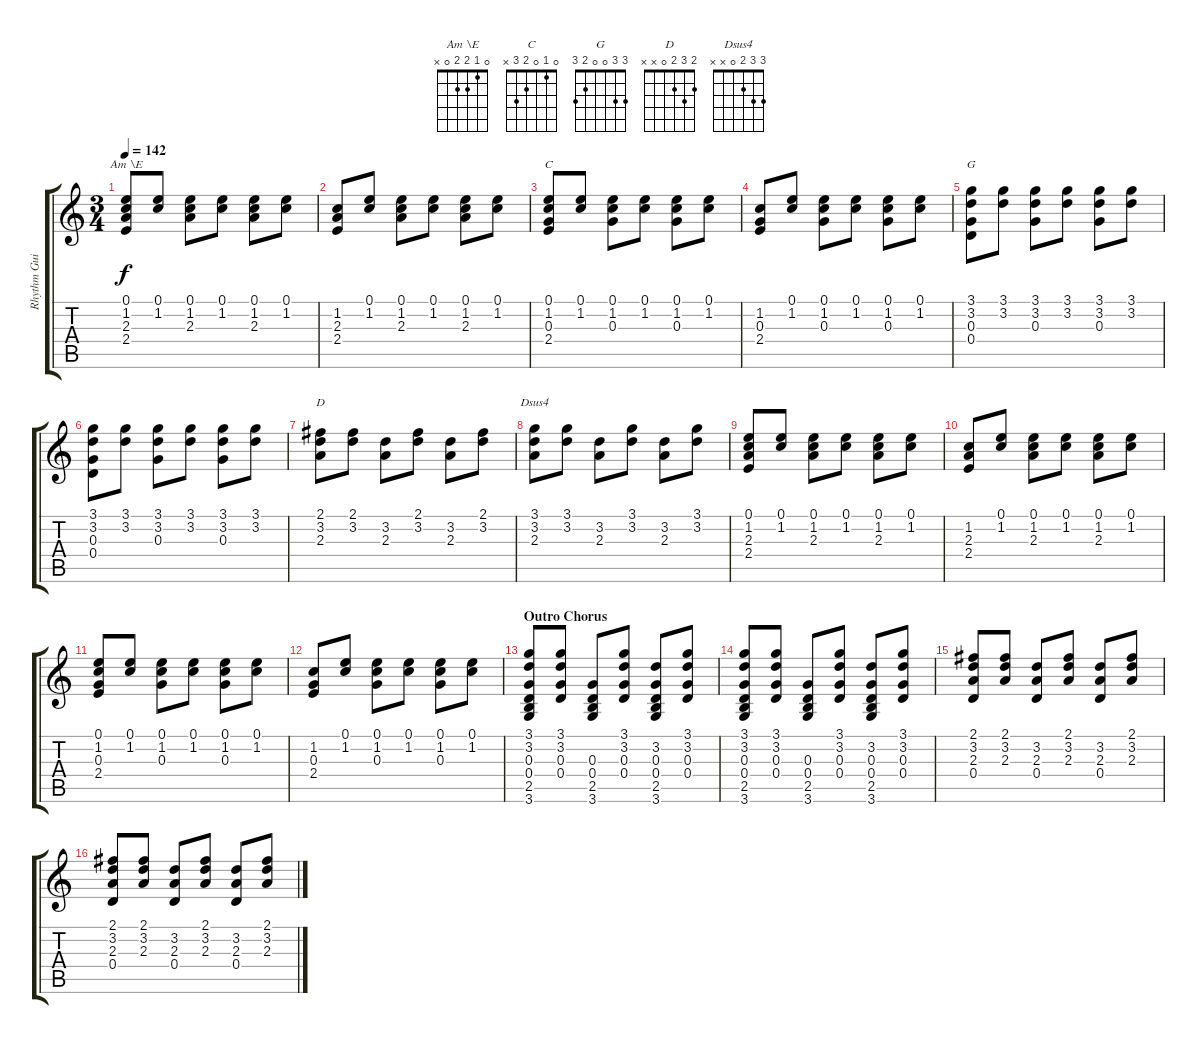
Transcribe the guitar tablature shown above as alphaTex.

\track ("Rhythm Guitar (no capo)" "Rhythm Gui") {instrument acousticguitarsteel}
\staff {score tabs}
\tuning (E4 B3 G3 D3 A2 E2) {hide}
\chord ("Am \\E" 0 1 2 2 0 x)
\chord ("C" 0 1 0 2 3 x)
\chord ("G" 3 3 0 0 2 3)
\chord ("D" 2 3 2 0 x x)
\chord ("Dsus4" 3 3 2 0 x x)
\ts (3 4)
\tempo 142
\clef g2
\ks c
(0.1 1.2 2.3 2.4).8{ch "Am \\E" dy f} (0.1 1.2).8 (0.1 1.2 2.3).8 (0.1 1.2).8 (0.1 1.2 2.3).8 (0.1 1.2).8 |
(1.2 2.3 2.4).8 (0.1 1.2).8 (0.1 1.2 2.3).8 (0.1 1.2).8 (0.1 1.2 2.3).8 (0.1 1.2).8 |
(0.1 1.2 0.3 2.4).8{ch "C"} (0.1 1.2).8 (0.1 1.2 0.3).8 (0.1 1.2).8 (0.1 1.2 0.3).8 (0.1 1.2).8 |
(1.2 0.3 2.4).8 (0.1 1.2).8 (0.1 1.2 0.3).8 (0.1 1.2).8 (0.1 1.2 0.3).8 (0.1 1.2).8 |
(3.1 3.2 0.3 0.4).8{ch "G"} (3.1 3.2).8 (3.1 3.2 0.3).8 (3.1 3.2).8 (3.1 3.2 0.3).8 (3.1 3.2).8 |
(3.1 3.2 0.3 0.4).8 (3.1 3.2).8 (3.1 3.2 0.3).8 (3.1 3.2).8 (3.1 3.2 0.3).8 (3.1 3.2).8 |
(2.1 3.2 2.3).8{ch "D"} (2.1 3.2).8 (3.2 2.3).8 (2.1 3.2).8 (3.2 2.3).8 (2.1 3.2).8 |
(3.1 3.2 2.3).8{ch "Dsus4"} (3.1 3.2).8 (3.2 2.3).8 (3.1 3.2).8 (3.2 2.3).8 (3.1 3.2).8 |
(0.1 1.2 2.3 2.4).8 (0.1 1.2).8 (0.1 1.2 2.3).8 (0.1 1.2).8 (0.1 1.2 2.3).8 (0.1 1.2).8 |
(1.2 2.3 2.4).8 (0.1 1.2).8 (0.1 1.2 2.3).8 (0.1 1.2).8 (0.1 1.2 2.3).8 (0.1 1.2).8 |
(0.1 1.2 0.3 2.4).8 (0.1 1.2).8 (0.1 1.2 0.3).8 (0.1 1.2).8 (0.1 1.2 0.3).8 (0.1 1.2).8 |
(1.2 0.3 2.4).8 (0.1 1.2).8 (0.1 1.2 0.3).8 (0.1 1.2).8 (0.1 1.2 0.3).8 (0.1 1.2).8 |
\section ("" "Outro Chorus")
(3.1 3.2 0.3 0.4 2.5 3.6).8 (3.1 3.2 0.3 0.4).8 (0.3 0.4 2.5 3.6).8 (3.1 3.2 0.3 0.4).8 (3.2 0.3 0.4 2.5 3.6).8 (3.1 3.2 0.3 0.4).8 |
(3.1 3.2 0.3 0.4 2.5 3.6).8 (3.1 3.2 0.3 0.4).8 (0.3 0.4 2.5 3.6).8 (3.1 3.2 0.3 0.4).8 (3.2 0.3 0.4 2.5 3.6).8 (3.1 3.2 0.3 0.4).8 |
(2.1 3.2 2.3 0.4).8 (2.1 3.2 2.3).8 (3.2 2.3 0.4).8 (2.1 3.2 2.3).8 (3.2 2.3 0.4).8 (2.1 3.2 2.3).8 |
(2.1 3.2 2.3 0.4).8 (2.1 3.2 2.3).8 (3.2 2.3 0.4).8 (2.1 3.2 2.3).8 (3.2 2.3 0.4).8 (2.1 3.2 2.3).8
